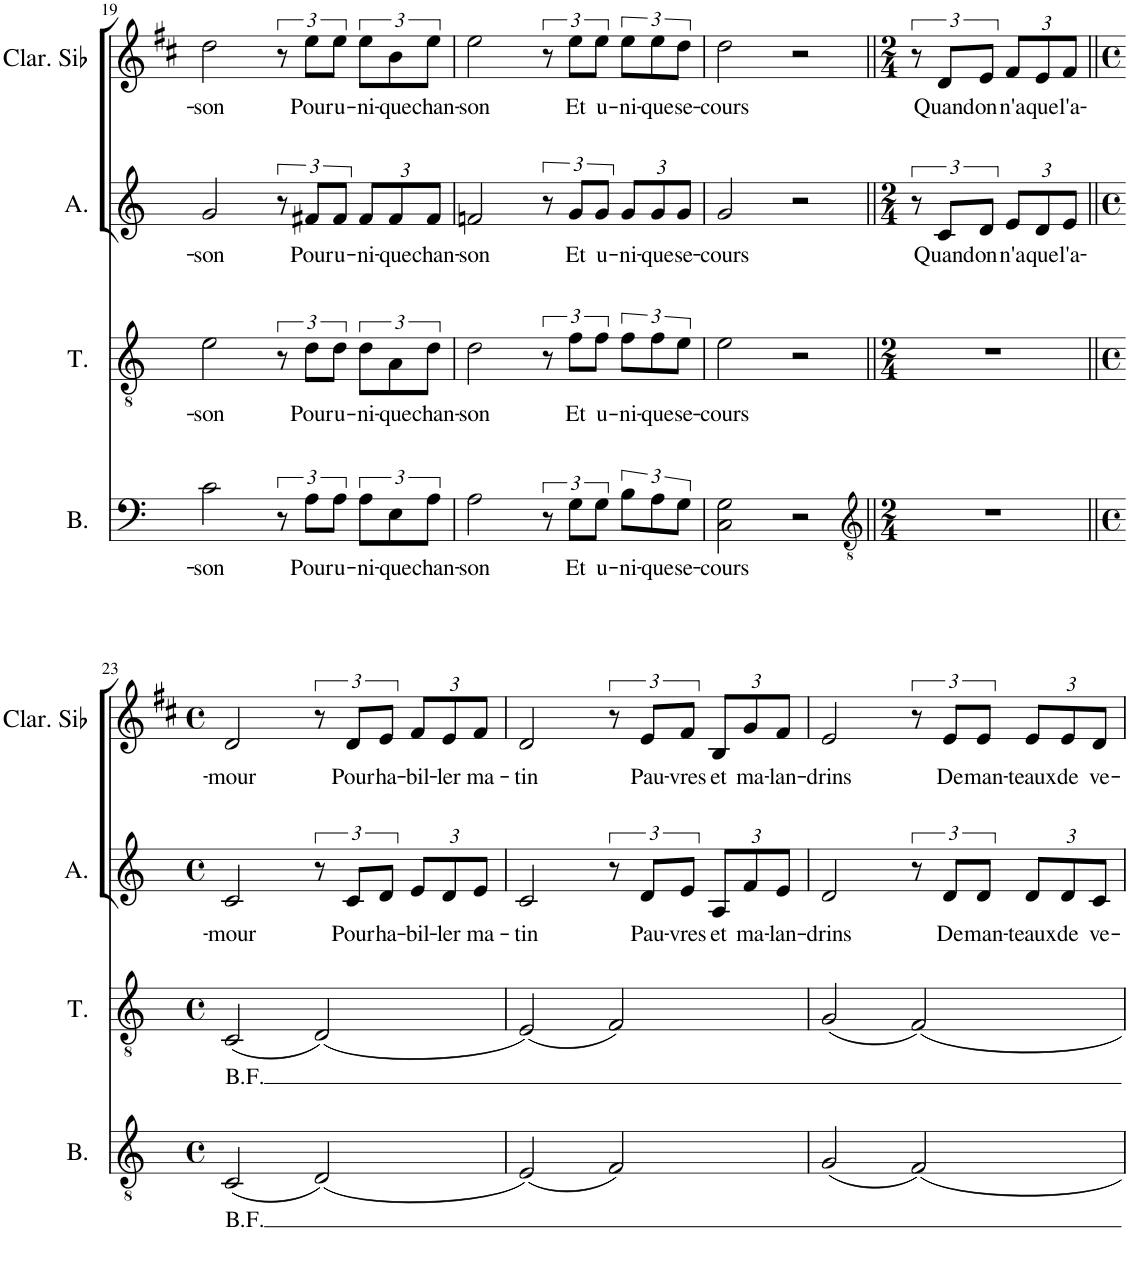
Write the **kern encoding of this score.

**kern	**text	**kern	**text	**kern	**text	**kern	**text
*part4	*part4	*part3	*part3	*part2	*part2	*part1	*part1
*staff4	*staff4	*staff3	*staff3	*staff2	*staff2	*staff1	*staff1
*I"Basse	*	*I"Ténor	*	*I"Alto	*	*I"Clarinette en Sib	*
*I'B.	*	*I'T.	*	*I'A.	*	*I'Clar. Sib	*
!!LO:PB:g=z
*clefF4	*	*clefGv2	*	*clefG2	*	*clefG2	*
*	*	*	*	*	*	*Trd1c2	*
*k[]	*	*k[]	*	*k[]	*	*k[f#c#]	*
*M4/4	*	*M4/4	*	*M4/4	*	*M4/4	*
*met(c)	*	*met(c)	*	*met(c)	*	*met(c)	*
=19	=19	=19	=19	=19	=19	=19	=19
!	!LO:LY:b	!	!LO:LY:b	!	!LO:LY:b	!	!LO:LY:b
2c\	-son	2e\	-son	2g/	-son	2dd\	-son
12r	.	12r	.	12r	.	12r	.
!	!LO:LY:b	!	!LO:LY:b	!	!LO:LY:b	!	!LO:LY:b
12A\L	Pour	12d\L	Pour	12f#X/L	Pour	12ee\L	Pour
!	!LO:LY:b	!	!LO:LY:b	!	!LO:LY:b	!	!LO:LY:b
12A\J	u-	12d\J	u-	12f#/J	u-	12ee\J	u-
!	!LO:LY:b	!	!LO:LY:b	!	!	!	!
*	*	*	*	*Xbrackettup	*	*	*
!	!	!	!	!	!LO:LY:b	!	!LO:LY:b
12A\L	-ni-	12d\L	-ni-	12f#/L	-ni-	12ee\L	-ni-
!	!LO:LY:b	!	!LO:LY:b	!	!LO:LY:b	!	!LO:LY:b
12E\	-que	12A\	-que	12f#/	-que	12b\	-que
!	!LO:LY:b	!	!LO:LY:b	!	!LO:LY:b	!	!LO:LY:b
12A\J	chan-	12d\J	chan-	12f#/J	chan-	12ee\J	chan-
=20	=20	=20	=20	=20	=20	=20	=20
!	!LO:LY:b	!	!LO:LY:b	!	!LO:LY:b	!	!LO:LY:b
2A\	-son	2d\	-son	2fn/	-son	2ee\	-son
*	*	*	*	*brackettup	*	*	*
12r	.	12r	.	12r	.	12r	.
!	!LO:LY:b	!	!LO:LY:b	!	!LO:LY:b	!	!LO:LY:b
12G\L	Et	12f\L	Et	12g/L	Et	12ee\L	Et
!	!LO:LY:b	!	!LO:LY:b	!	!LO:LY:b	!	!LO:LY:b
12G\J	u-	12f\J	u-	12g/J	u-	12ee\J	u-
!	!LO:LY:b	!	!LO:LY:b	!	!	!	!
*	*	*	*	*Xbrackettup	*	*	*
!	!	!	!	!	!LO:LY:b	!	!LO:LY:b
12B\L	-ni-	12f\L	-ni-	12g/L	-ni-	12ee\L	-ni-
!	!LO:LY:b	!	!LO:LY:b	!	!LO:LY:b	!	!LO:LY:b
12A\	-que	12f\	-que	12g/	-que	12ee\	-que
!	!LO:LY:b	!	!LO:LY:b	!	!LO:LY:b	!	!LO:LY:b
12G\J	se-	12e\J	se-	12g/J	se-	12dd\J	se-
=21	=21	=21	=21	=21	=21	=21	=21
!	!LO:LY:b	!	!LO:LY:b	!	!LO:LY:b	!	!LO:LY:b
2C\ 2G\	-cours	2e\	-cours	2g/	-cours	2dd\	-cours
2r	.	2r	.	2r	.	2r	.
=22||	=22||	=22||	=22||	=22||	=22||	=22||	=22||
*clefGv2	*	*	*	*	*	*	*
*M2/4	*	*M2/4	*	*M2/4	*	*M2/4	*
*	*	*	*	*brackettup	*	*	*
2r	.	2r	.	12r	.	12r	.
!	!	!	!	!	!LO:LY:b	!	!LO:LY:b
.	.	.	.	12c/L	Quand	12d/L	Quand
!	!	!	!	!	!LO:LY:b	!	!LO:LY:b
.	.	.	.	12d/J	on	12e/J	on
*	*	*	*	*Xbrackettup	*	*	*
!	!	!	!	!	!LO:LY:b	!	!
*	*	*	*	*	*	*Xbrackettup	*
!	!	!	!	!	!	!	!LO:LY:b
.	.	.	.	12e/L	n'a	12f#/L	n'a
!	!	!	!	!	!LO:LY:b	!	!LO:LY:b
.	.	.	.	12d/	que	12e/	que
!	!	!	!	!	!LO:LY:b	!	!LO:LY:b
.	.	.	.	12e/J	l'a-	12f#/J	l'a-
!!LO:LB:g=z
=23||	=23||	=23||	=23||	=23||	=23||	=23||	=23||
*M4/4	*	*M4/4	*	*M4/4	*	*M4/4	*
*met(c)	*	*met(c)	*	*met(c)	*	*met(c)	*
!	!LO:LY:b	!	!LO:LY:b	!	!LO:LY:b	!	!LO:LY:b
(2C/	B.F.	(2C/	B.F.	2c/	-mour	2d/	-mour
*	*	*	*	*brackettup	*	*brackettup	*
(2D/)	.	(2D/)	.	12r	.	12r	.
!	!	!	!	!	!LO:LY:b	!	!LO:LY:b
.	.	.	.	12c/L	Pour	12d/L	Pour
!	!	!	!	!	!LO:LY:b	!	!LO:LY:b
.	.	.	.	12d/J	ha-	12e/J	ha-
*	*	*	*	*Xbrackettup	*	*	*
!	!	!	!	!	!LO:LY:b	!	!
*	*	*	*	*	*	*Xbrackettup	*
!	!	!	!	!	!	!	!LO:LY:b
.	.	.	.	12e/L	-bil-	12f#/L	-bil-
!	!	!	!	!	!LO:LY:b	!	!LO:LY:b
.	.	.	.	12d/	-ler	12e/	-ler
!	!	!	!	!	!LO:LY:b	!	!LO:LY:b
.	.	.	.	12e/J	ma-	12f#/J	ma-
=24	=24	=24	=24	=24	=24	=24	=24
!	!	!	!	!	!LO:LY:b	!	!LO:LY:b
(2E/)	.	(2E/)	.	2c/	-tin	2d/	-tin
*	*	*	*	*brackettup	*	*brackettup	*
2F/)	.	2F/)	.	12r	.	12r	.
!	!	!	!	!	!LO:LY:b	!	!LO:LY:b
.	.	.	.	12d/L	Pau-	12e/L	Pau-
!	!	!	!	!	!LO:LY:b	!	!LO:LY:b
.	.	.	.	12e/J	-vres	12f#/J	-vres
*	*	*	*	*Xbrackettup	*	*	*
!	!	!	!	!	!LO:LY:b	!	!
*	*	*	*	*	*	*Xbrackettup	*
!	!	!	!	!	!	!	!LO:LY:b
.	.	.	.	12A/L	et	12B/L	et
!	!	!	!	!	!LO:LY:b	!	!LO:LY:b
.	.	.	.	12f/	ma-	12g/	ma-
!	!	!	!	!	!LO:LY:b	!	!LO:LY:b
.	.	.	.	12e/J	-lan-	12f#/J	-lan-
=25	=25	=25	=25	=25	=25	=25	=25
!	!	!	!	!	!LO:LY:b	!	!LO:LY:b
(2G/	.	(2G/	.	2d/	-drins	2e/	-drins
*	*	*	*	*brackettup	*	*brackettup	*
2F/)	.	2F/)	.	12r	.	12r	.
!	!	!	!	!	!LO:LY:b	!	!LO:LY:b
.	.	.	.	12d/L	De	12e/L	De
!	!	!	!	!	!LO:LY:b	!	!LO:LY:b
.	.	.	.	12d/J	man-	12e/J	man-
*	*	*	*	*Xbrackettup	*	*	*
!	!	!	!	!	!LO:LY:b	!	!
*	*	*	*	*	*	*Xbrackettup	*
!	!	!	!	!	!	!	!LO:LY:b
.	.	.	.	12d/L	-teaux	12e/L	-teaux
!	!	!	!	!	!LO:LY:b	!	!LO:LY:b
.	.	.	.	12d/	de	12e/	de
!	!	!	!	!	!LO:LY:b	!	!LO:LY:b
.	.	.	.	12c/J	ve-	12d/J	ve-
=	=	=	=	=	=	=	=
*-	*-	*-	*-	*-	*-	*-	*-
